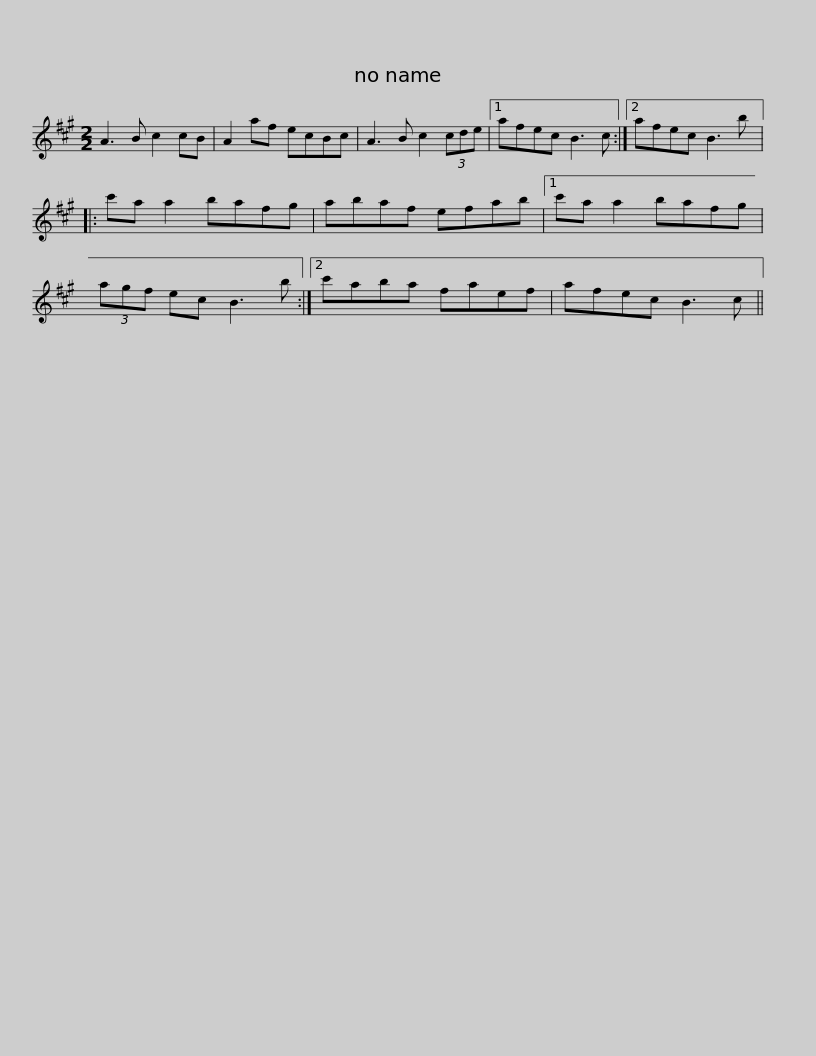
X:1
L:1/8
M:2/2
I:linebreak $
K:A
V:1 treble
V:1
 A3 B c2 cB | A2 af ecBc | A3 B c2 (3cde |1 afec B3 c :|2 afec B3 b |: %5
 c'a a2 bafg |$ abaf efab |1 c'a a2 bafg | (3agf ec B3 b :|2 c'aba faef | %10
 afec B3 c || %11
